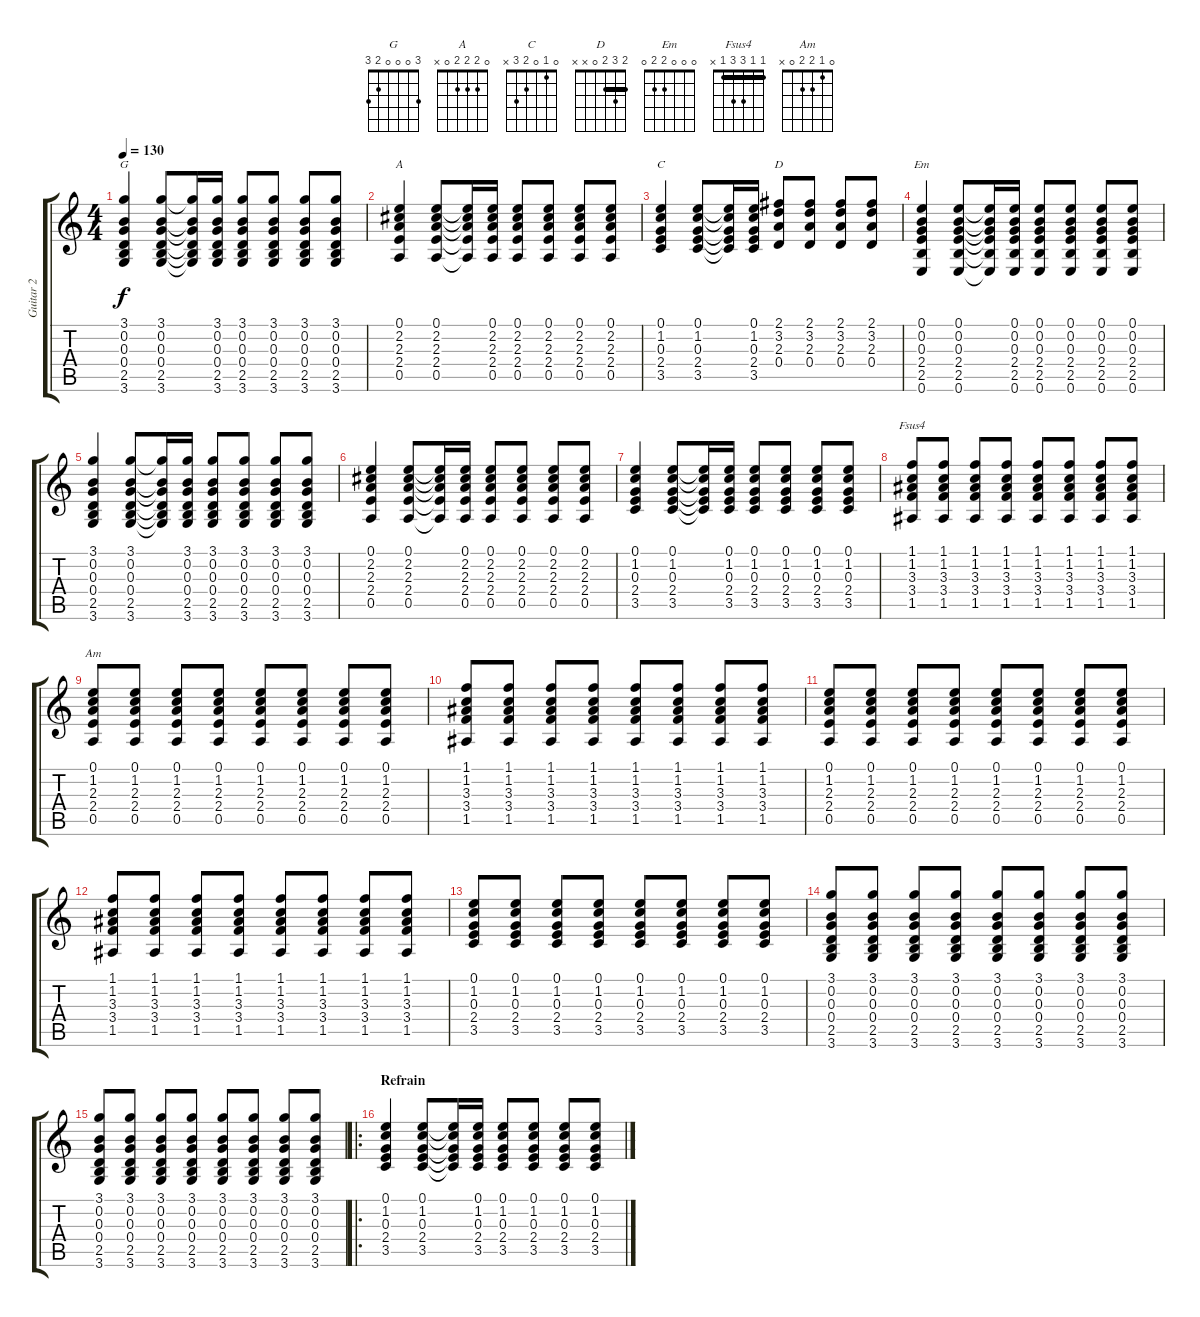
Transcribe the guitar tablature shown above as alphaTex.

\track ("Guitar 2" "Guitar 2") {instrument acousticguitarsteel}
\staff {score tabs}
\tuning (E4 B3 G3 D3 A2 E2) {hide}
\chord ("G" 3 0 0 0 2 3)
\chord ("A" 0 2 2 2 0 x)
\chord ("C" 0 1 0 2 3 x)
\chord ("D" 2 3 2 0 x x) {barre 2}
\chord ("Em" 0 0 0 2 2 0)
\chord ("Fsus4" 1 1 3 3 1 x) {barre 1}
\chord ("Am" 0 1 2 2 0 x)
\ts (4 4)
\tempo 130
\clef g2
\ks c
(3.1 0.2 0.3 0.4 2.5 3.6).4{ch "G" dy f} (3.1 0.2 0.3 0.4 2.5 3.6).8 (3.1{t} 0.2{t} 0.3{t} 0.4{t} 2.5{t} 3.6{t}).16 (3.1 0.2 0.3 0.4 2.5 3.6).16 (3.1 0.2 0.3 0.4 2.5 3.6).8 (3.1 0.2 0.3 0.4 2.5 3.6).8 (3.1 0.2 0.3 0.4 2.5 3.6).8 (3.1 0.2 0.3 0.4 2.5 3.6).8 |
(0.1 2.2 2.3 2.4 0.5).4{ch "A"} (0.1 2.2 2.3 2.4 0.5).8 (0.1{t} 2.2{t} 2.3{t} 2.4{t} 0.5{t}).16 (0.1 2.2 2.3 2.4 0.5).16 (0.1 2.2 2.3 2.4 0.5).8 (0.1 2.2 2.3 2.4 0.5).8 (0.1 2.2 2.3 2.4 0.5).8 (0.1 2.2 2.3 2.4 0.5).8 |
(0.1 1.2 0.3 2.4 3.5).4{ch "C"} (0.1 1.2 0.3 2.4 3.5).8 (0.1{t} 1.2{t} 0.3{t} 2.4{t} 3.5{t}).16 (0.1 1.2 0.3 2.4 3.5).16 (2.1 3.2 2.3 0.4).8{ch "D"} (2.1 3.2 2.3 0.4).8 (2.1 3.2 2.3 0.4).8 (2.1 3.2 2.3 0.4).8 |
(0.1 0.2 0.3 2.4 2.5 0.6).4{ch "Em"} (0.1 0.2 0.3 2.4 2.5 0.6).8 (0.1{t} 0.2{t} 0.3{t} 2.4{t} 2.5{t} 0.6{t}).16 (0.1 0.2 0.3 2.4 2.5 0.6).16 (0.1 0.2 0.3 2.4 2.5 0.6).8 (0.1 0.2 0.3 2.4 2.5 0.6).8 (0.1 0.2 0.3 2.4 2.5 0.6).8 (0.1 0.2 0.3 2.4 2.5 0.6).8 |
(3.1 0.2 0.3 0.4 2.5 3.6).4 (3.1 0.2 0.3 0.4 2.5 3.6).8 (3.1{t} 0.2{t} 0.3{t} 0.4{t} 2.5{t} 3.6{t}).16 (3.1 0.2 0.3 0.4 2.5 3.6).16 (3.1 0.2 0.3 0.4 2.5 3.6).8 (3.1 0.2 0.3 0.4 2.5 3.6).8 (3.1 0.2 0.3 0.4 2.5 3.6).8 (3.1 0.2 0.3 0.4 2.5 3.6).8 |
(0.1 2.2 2.3 2.4 0.5).4 (0.1 2.2 2.3 2.4 0.5).8 (0.1{t} 2.2{t} 2.3{t} 2.4{t} 0.5{t}).16 (0.1 2.2 2.3 2.4 0.5).16 (0.1 2.2 2.3 2.4 0.5).8 (0.1 2.2 2.3 2.4 0.5).8 (0.1 2.2 2.3 2.4 0.5).8 (0.1 2.2 2.3 2.4 0.5).8 |
(0.1 1.2 0.3 2.4 3.5).4 (0.1 1.2 0.3 2.4 3.5).8 (0.1{t} 1.2{t} 0.3{t} 2.4{t} 3.5{t}).16 (0.1 1.2 0.3 2.4 3.5).16 (0.1 1.2 0.3 2.4 3.5).8 (0.1 1.2 0.3 2.4 3.5).8 (0.1 1.2 0.3 2.4 3.5).8 (0.1 1.2 0.3 2.4 3.5).8 |
(1.1 1.2 3.3 3.4 1.5).8{ch "Fsus4"} (1.1 1.2 3.3 3.4 1.5).8 (1.1 1.2 3.3 3.4 1.5).8 (1.1 1.2 3.3 3.4 1.5).8 (1.1 1.2 3.3 3.4 1.5).8 (1.1 1.2 3.3 3.4 1.5).8 (1.1 1.2 3.3 3.4 1.5).8 (1.1 1.2 3.3 3.4 1.5).8 |
(0.1 1.2 2.3 2.4 0.5).8{ch "Am"} (0.1 1.2 2.3 2.4 0.5).8 (0.1 1.2 2.3 2.4 0.5).8 (0.1 1.2 2.3 2.4 0.5).8 (0.1 1.2 2.3 2.4 0.5).8 (0.1 1.2 2.3 2.4 0.5).8 (0.1 1.2 2.3 2.4 0.5).8 (0.1 1.2 2.3 2.4 0.5).8 |
(1.1 1.2 3.3 3.4 1.5).8 (1.1 1.2 3.3 3.4 1.5).8 (1.1 1.2 3.3 3.4 1.5).8 (1.1 1.2 3.3 3.4 1.5).8 (1.1 1.2 3.3 3.4 1.5).8 (1.1 1.2 3.3 3.4 1.5).8 (1.1 1.2 3.3 3.4 1.5).8 (1.1 1.2 3.3 3.4 1.5).8 |
(0.1 1.2 2.3 2.4 0.5).8 (0.1 1.2 2.3 2.4 0.5).8 (0.1 1.2 2.3 2.4 0.5).8 (0.1 1.2 2.3 2.4 0.5).8 (0.1 1.2 2.3 2.4 0.5).8 (0.1 1.2 2.3 2.4 0.5).8 (0.1 1.2 2.3 2.4 0.5).8 (0.1 1.2 2.3 2.4 0.5).8 |
(1.1 1.2 3.3 3.4 1.5).8 (1.1 1.2 3.3 3.4 1.5).8 (1.1 1.2 3.3 3.4 1.5).8 (1.1 1.2 3.3 3.4 1.5).8 (1.1 1.2 3.3 3.4 1.5).8 (1.1 1.2 3.3 3.4 1.5).8 (1.1 1.2 3.3 3.4 1.5).8 (1.1 1.2 3.3 3.4 1.5).8 |
(0.1 1.2 0.3 2.4 3.5).8 (0.1 1.2 0.3 2.4 3.5).8 (0.1 1.2 0.3 2.4 3.5).8 (0.1 1.2 0.3 2.4 3.5).8 (0.1 1.2 0.3 2.4 3.5).8 (0.1 1.2 0.3 2.4 3.5).8 (0.1 1.2 0.3 2.4 3.5).8 (0.1 1.2 0.3 2.4 3.5).8 |
(3.1 0.2 0.3 0.4 2.5 3.6).8 (3.1 0.2 0.3 0.4 2.5 3.6).8 (3.1 0.2 0.3 0.4 2.5 3.6).8 (3.1 0.2 0.3 0.4 2.5 3.6).8 (3.1 0.2 0.3 0.4 2.5 3.6).8 (3.1 0.2 0.3 0.4 2.5 3.6).8 (3.1 0.2 0.3 0.4 2.5 3.6).8 (3.1 0.2 0.3 0.4 2.5 3.6).8 |
(3.1 0.2 0.3 0.4 2.5 3.6).8 (3.1 0.2 0.3 0.4 2.5 3.6).8 (3.1 0.2 0.3 0.4 2.5 3.6).8 (3.1 0.2 0.3 0.4 2.5 3.6).8 (3.1 0.2 0.3 0.4 2.5 3.6).8 (3.1 0.2 0.3 0.4 2.5 3.6).8 (3.1 0.2 0.3 0.4 2.5 3.6).8 (3.1 0.2 0.3 0.4 2.5 3.6).8 |
\ro
\section ("" "Refrain")
(0.1 1.2 0.3 2.4 3.5).4 (0.1 1.2 0.3 2.4 3.5).8 (0.1{t} 1.2{t} 0.3{t} 2.4{t} 3.5{t}).16 (0.1 1.2 0.3 2.4 3.5).16 (0.1 1.2 0.3 2.4 3.5).8 (0.1 1.2 0.3 2.4 3.5).8 (0.1 1.2 0.3 2.4 3.5).8 (0.1 1.2 0.3 2.4 3.5).8
